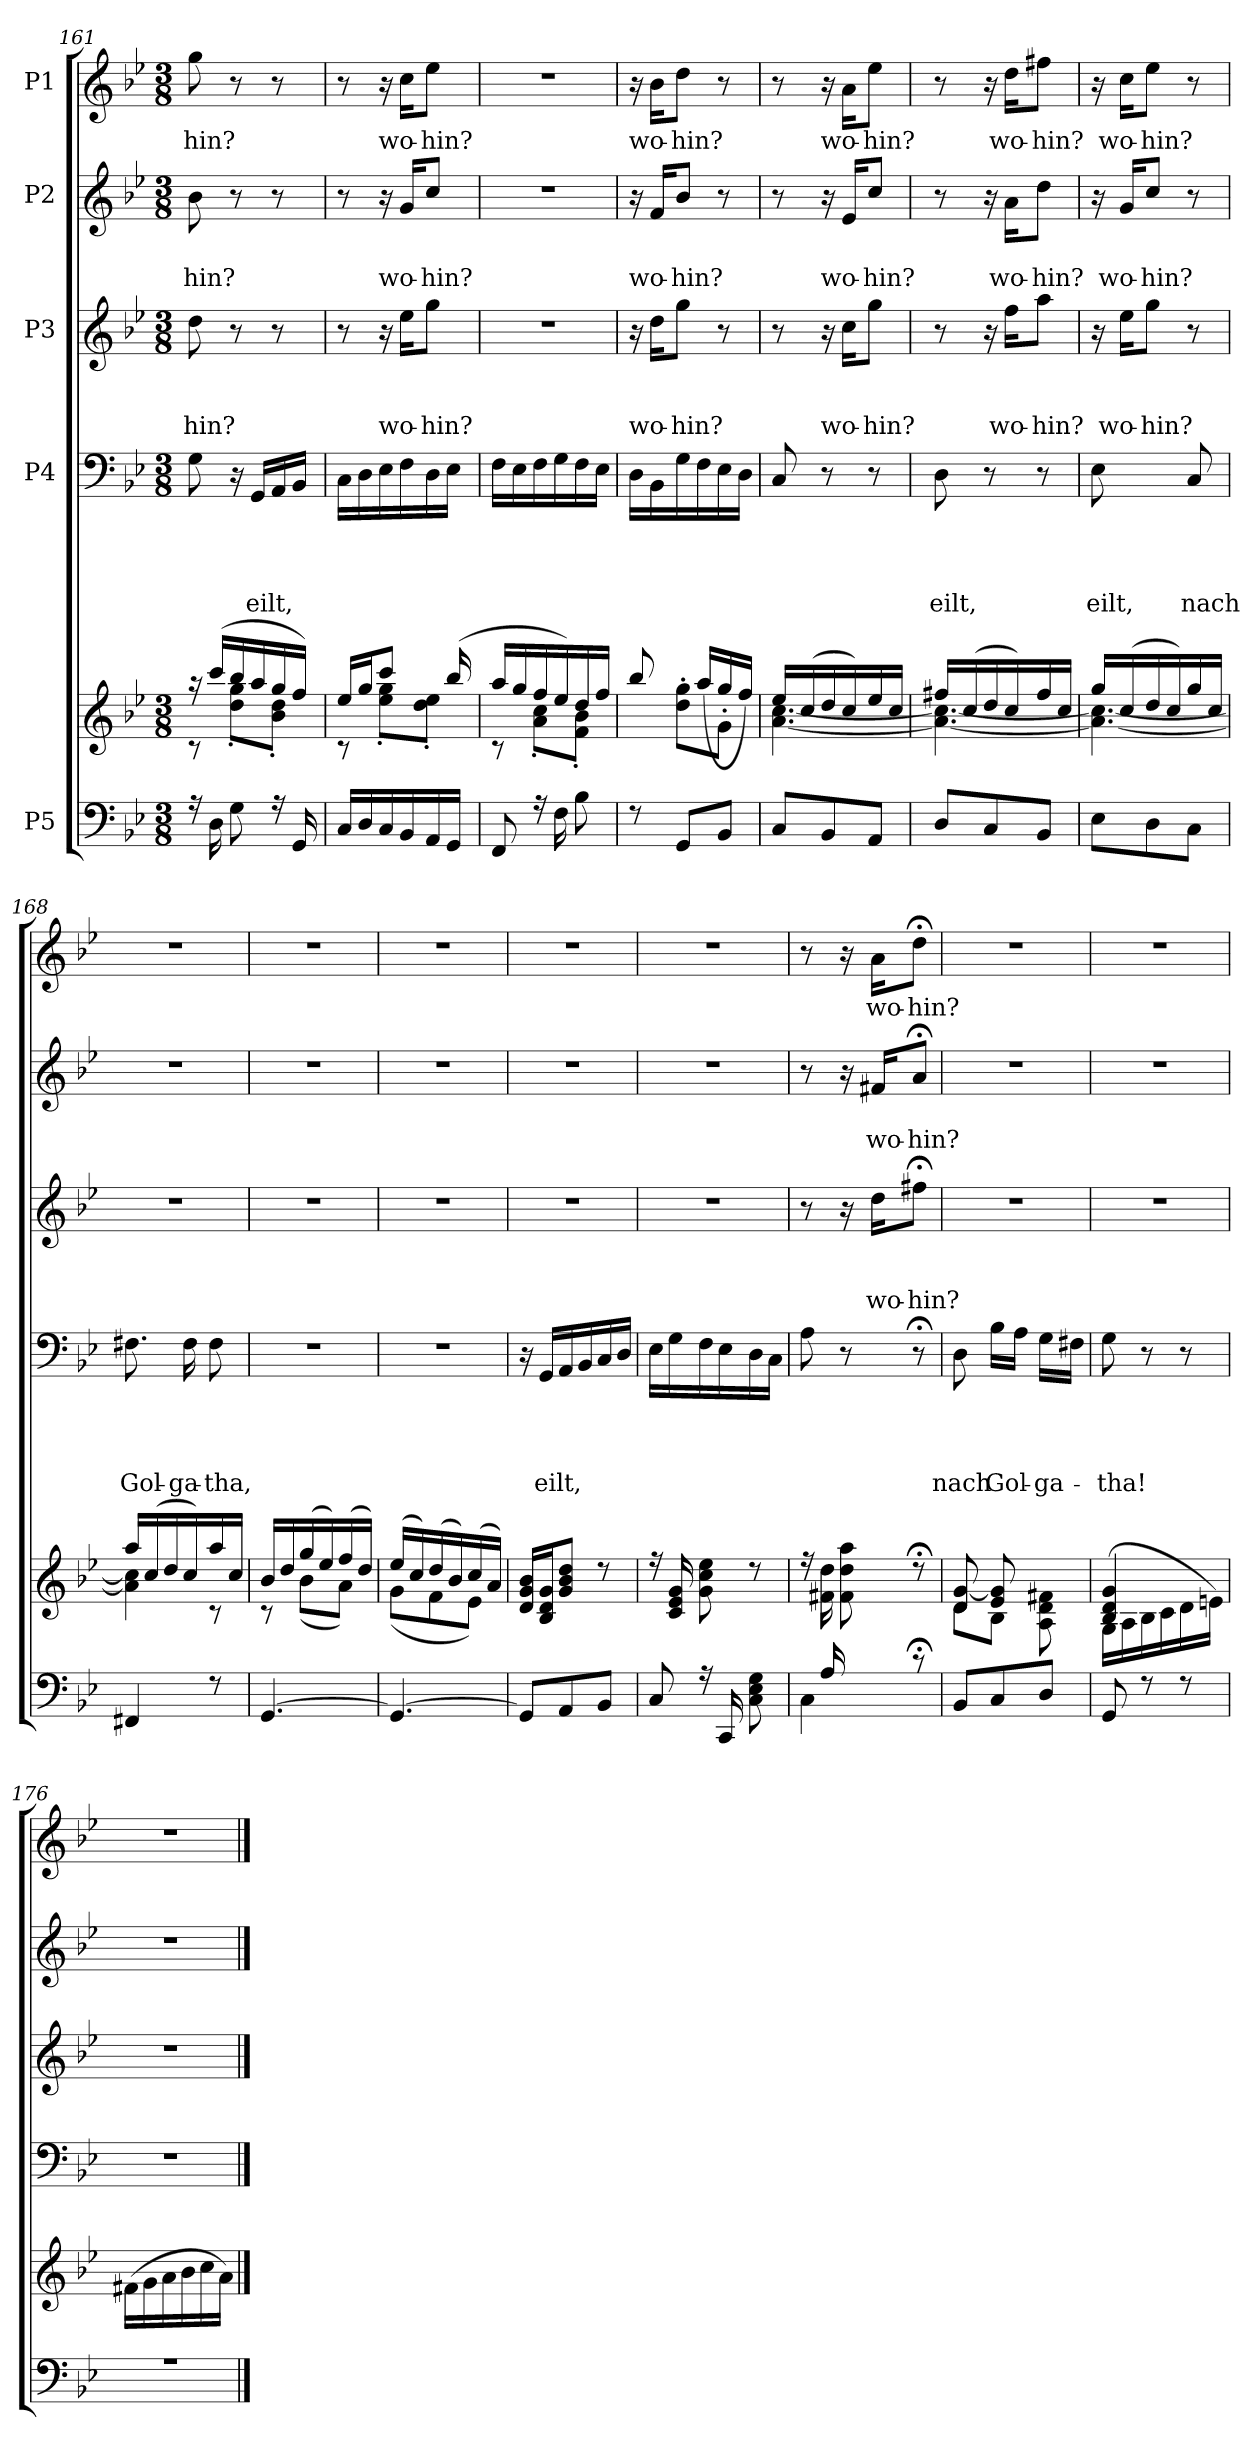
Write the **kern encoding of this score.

**kern	**kern	**kern	**text	**text	**text	**text	**kern	**text	**text	**text	**kern	**text	**text	**kern	**text
*part5	*part5	*part4	*part4	*part4	*part4	*part4	*part3	*part3	*part3	*part3	*part2	*part2	*part2	*part1	*part1
*staff6	*staff5	*staff4	*staff4	*staff4	*staff4	*staff4	*staff3	*staff3	*staff3	*staff3	*staff2	*staff2	*staff2	*staff1	*staff1
*I"P5	*	*I"P4	*	*	*	*	*I"P3	*	*	*	*I"P2	*	*	*I"P1	*
!!LO:LB:g=z
*clefF4	*clefG2	*clefF4	*	*	*	*	*clefG2	*	*	*	*clefG2	*	*	*clefG2	*
*	*	*	*	*	*	*	*ITrd7c12	*	*	*	*	*	*	*	*
*k[b-e-]	*k[b-e-]	*k[b-e-]	*	*	*	*	*k[b-e-]	*	*	*	*k[b-e-]	*	*	*k[b-e-]	*
*B-:	*B-:	*B-:	*	*	*	*	*B-:	*	*	*	*B-:	*	*	*B-:	*
*M3/8	*M3/8	*M3/8	*	*	*	*	*M3/8	*	*	*	*M3/8	*	*	*M3/8	*
=161	=161	=161	=161	=161	=161	=161	=161	=161	=161	=161	=161	=161	=161	=161	=161
*^	*^	*	*	*	*	*	*	*	*	*	*	*	*	*	*
!	!	!	!	!	!	!	!	!	!	!	!	!LO:LY:b	!	!	!LO:LY:b	!	!LO:LY:b
16r	4.ryy	16raa	8rc	8G\	.	.	.	.	8d\	.	.	-hin?	8b-\	.	-hin?	8gg\	-hin?
16D\	.	(>16ccc/LL	.	.	.	.	.	.	.	.	.	.	.	.	.	.	.
8G\	.	16bb-/	8dd\'> 8gg\'>L	16r	.	.	.	.	8r	.	.	.	8r	.	.	8r	.
!	!	!	!	!	!	!	!	!LO:LY:b	!	!	!	!	!	!	!	!	!
.	.	16aa/	.	16GG/LL	.	.	.	eilt,	.	.	.	.	.	.	.	.	.
16r	.	16gg/	8b-\'> 8dd\'>J	16AA/	.	.	.	.	8r	.	.	.	8r	.	.	8r	.
16GG/	.	16ff/JJ)	.	16BB-/JJ	.	.	.	.	.	.	.	.	.	.	.	.	.
=162	=162	=162	=162	=162	=162	=162	=162	=162	=162	=162	=162	=162	=162	=162	=162	=162	=162
16C/LL	4.ryy	16ee-/LL	8rc	16C\LL	.	.	.	.	8r	.	.	.	8r	.	.	8r	.
16D/	.	16gg/J	.	16D\	.	.	.	.	.	.	.	.	.	.	.	.	.
16C/	.	8ccc/J	8ee-\'> 8gg\'>L	16E-\	.	.	.	.	16r	.	.	.	16r	.	.	16r	.
!	!	!	!	!	!	!	!	!	!	!	!	!LO:LY:b	!	!	!LO:LY:b	!	!LO:LY:b
16BB-/	.	.	.	16F\	.	.	.	.	16e-\KL	.	.	wo-	16g/KL	.	wo-	16cc\KL	wo-
!	!	!	!	!	!	!	!	!	!	!	!	!LO:LY:b	!	!	!LO:LY:b	!	!LO:LY:b
16AA/	.	16ryy	8dd\'> 8ee-\'>J	16D\	.	.	.	.	8g\J	.	.	-hin?	8cc/J	.	-hin?	8ee-\J	-hin?
16GG/JJ	.	(>16bb-/	.	16E-\JJ	.	.	.	.	.	.	.	.	.	.	.	.	.
=163	=163	=163	=163	=163	=163	=163	=163	=163	=163	=163	=163	=163	=163	=163	=163	=163	=163
!	!	!	!	!	!	!	!	!	!LO:N:vis=1	!	!	!	!LO:N:vis=1	!	!	!LO:N:vis=1	!
8FF/	4.ryy	16aa/LL	8rc	16F\LL	.	.	.	.	4.r	.	.	.	4.r	.	.	4.r	.
.	.	16gg/	.	16E-\	.	.	.	.	.	.	.	.	.	.	.	.	.
16r	.	16ff/	8a\'> 8cc\'>L	16F\	.	.	.	.	.	.	.	.	.	.	.	.	.
16F\	.	16ee-/)	.	16G\	.	.	.	.	.	.	.	.	.	.	.	.	.
8B-\	.	16dd/	8f\'> 8b-\'>J	16F\	.	.	.	.	.	.	.	.	.	.	.	.	.
.	.	16ff/JJ	.	16E-\JJ	.	.	.	.	.	.	.	.	.	.	.	.	.
=164	=164	=164	=164	=164	=164	=164	=164	=164	=164	=164	=164	=164	=164	=164	=164	=164	=164
8r	4.ryy	8bb-/	8.ryy	16D\LL	.	.	.	.	16r	.	.	.	16r	.	.	16r	.
!	!	!	!	!	!	!	!	!	!	!	!	!LO:LY:b	!	!	!LO:LY:b	!	!LO:LY:b
.	.	.	.	16BB-\	.	.	.	.	16d\KL	.	.	wo-	16f/KL	.	wo-	16b-\KL	wo-
!	!	!	!	!	!	!	!	!	!	!	!	!LO:LY:b	!	!	!LO:LY:b	!	!LO:LY:b
8GG/L	.	8dd\'< 8gg\'<L	.	16G\	.	.	.	.	8g\J	.	.	-hin?	8b-/J	.	-hin?	8dd\J	-hin?
.	.	.	(>16aa/LL	16F\	.	.	.	.	.	.	.	.	.	.	.	.	.
8BB-/J	.	8g'>\J	16gg/	16E-\	.	.	.	.	8r	.	.	.	8r	.	.	8r	.
.	.	.	16ff/JJ)	16D\JJ	.	.	.	.	.	.	.	.	.	.	.	.	.
=165	=165	=165	=165	=165	=165	=165	=165	=165	=165	=165	=165	=165	=165	=165	=165	=165	=165
8C/L	4.ryy	16ee-/LL	[<4.a\ [<4.cc\	8C/	.	.	.	.	8r	.	.	.	8r	.	.	8r	.
.	.	(>16cc/	.	.	.	.	.	.	.	.	.	.	.	.	.	.	.
8BB-/	.	16dd/	.	8r	.	.	.	.	16r	.	.	.	16r	.	.	16r	.
!	!	!	!	!	!	!	!	!	!	!	!	!LO:LY:b	!	!	!LO:LY:b	!	!LO:LY:b
.	.	16cc/)	.	.	.	.	.	.	16c\KL	.	.	wo-	16e-/KL	.	wo-	16a\KL	wo-
!	!	!	!	!	!	!	!	!	!	!	!	!LO:LY:b	!	!	!LO:LY:b	!	!LO:LY:b
8AA/J	.	16ee-/	.	8r	.	.	.	.	8g\J	.	.	-hin?	8cc/J	.	-hin?	8ee-\J	-hin?
.	.	16cc/JJ	.	.	.	.	.	.	.	.	.	.	.	.	.	.	.
=166	=166	=166	=166	=166	=166	=166	=166	=166	=166	=166	=166	=166	=166	=166	=166	=166	=166
!	!	!	!	!	!	!	!	!LO:LY:b	!	!	!	!	!	!	!	!	!
8D/L	4.ryy	16ff#X/LL	4.a\_ 4.cc\_	8D\	.	.	.	eilt,	8r	.	.	.	8r	.	.	8r	.
.	.	(>16cc/	.	.	.	.	.	.	.	.	.	.	.	.	.	.	.
8C/	.	16dd/	.	8r	.	.	.	.	16r	.	.	.	16r	.	.	16r	.
!	!	!	!	!	!	!	!	!	!	!	!	!LO:LY:b	!	!	!LO:LY:b	!	!LO:LY:b
.	.	16cc/)	.	.	.	.	.	.	16f\KL	.	.	wo-	16a\KL	.	wo-	16dd\KL	wo-
!	!	!	!	!	!	!	!	!	!	!	!	!LO:LY:b	!	!	!LO:LY:b	!	!LO:LY:b
8BB-/J	.	16ff#/	.	8r	.	.	.	.	8a\J	.	.	-hin?	8dd\J	.	-hin?	8ff#X\J	-hin?
.	.	16cc/JJ	.	.	.	.	.	.	.	.	.	.	.	.	.	.	.
!!LO:PB:g=z
=167	=167	=167	=167	=167	=167	=167	=167	=167	=167	=167	=167	=167	=167	=167	=167	=167	=167
!	!	!	!	!	!	!	!	!LO:LY:b	!	!	!	!	!	!	!	!	!
8E-\L	4.ryy	16gg/LL	4.a\_ 4.cc\_	8E-\	.	.	.	eilt,	16r	.	.	.	16r	.	.	16r	.
!	!	!	!	!	!	!	!	!	!	!	!	!LO:LY:b	!	!	!LO:LY:b	!	!LO:LY:b
.	.	(>16cc/	.	.	.	.	.	.	16e-\KL	.	.	wo-	16g/KL	.	wo-	16cc\KL	wo-
!	!	!	!	!	!	!	!	!	!	!	!	!LO:LY:b	!	!	!LO:LY:b	!	!LO:LY:b
8D\	.	16dd/	.	8ryy	.	.	.	.	8g\J	.	.	-hin?	8cc/J	.	-hin?	8ee-\J	-hin?
.	.	16cc/)	.	.	.	.	.	.	.	.	.	.	.	.	.	.	.
!	!	!	!	!	!	!	!	!LO:LY:b	!	!	!	!	!	!	!	!	!
8C\J	.	16gg/	.	8C/	.	.	.	nach	8r	.	.	.	8r	.	.	8r	.
.	.	16cc/JJ	.	.	.	.	.	.	.	.	.	.	.	.	.	.	.
=168	=168	=168	=168	=168	=168	=168	=168	=168	=168	=168	=168	=168	=168	=168	=168	=168	=168
!	!	!	!	!	!	!	!	!LO:LY:b	!LO:N:vis=1	!	!	!	!LO:N:vis=1	!	!	!LO:N:vis=1	!
4FF#X/	4.ryy	16aa/LL	4a\] 4cc\]	8.F#X\	.	.	.	Gol-	4.r	.	.	.	4.r	.	.	4.r	.
.	.	(>16cc/	.	.	.	.	.	.	.	.	.	.	.	.	.	.	.
.	.	16dd/	.	.	.	.	.	.	.	.	.	.	.	.	.	.	.
!	!	!	!	!	!	!	!	!LO:LY:b	!	!	!	!	!	!	!	!	!
.	.	16cc/)	.	16F#\	.	.	.	-ga-	.	.	.	.	.	.	.	.	.
!	!	!	!	!	!	!	!	!LO:LY:b	!	!	!	!	!	!	!	!	!
8r	.	16aa/	8rc	8F#\	.	.	.	-tha,	.	.	.	.	.	.	.	.	.
.	.	16cc/JJ	.	.	.	.	.	.	.	.	.	.	.	.	.	.	.
=169	=169	=169	=169	=169	=169	=169	=169	=169	=169	=169	=169	=169	=169	=169	=169	=169	=169
!	!	!	!	!LO:N:vis=1	!	!	!	!	!LO:N:vis=1	!	!	!	!LO:N:vis=1	!	!	!LO:N:vis=1	!
[<4.GG/	4.ryy	16b-/LL	8rc	4.r	.	.	.	.	4.r	.	.	.	4.r	.	.	4.r	.
.	.	16dd/	.	.	.	.	.	.	.	.	.	.	.	.	.	.	.
.	.	(>16gg/	(<8b-\L	.	.	.	.	.	.	.	.	.	.	.	.	.	.
.	.	16ee-/)	.	.	.	.	.	.	.	.	.	.	.	.	.	.	.
.	.	(>16ff/	8a\J)	.	.	.	.	.	.	.	.	.	.	.	.	.	.
.	.	16dd/JJ)	.	.	.	.	.	.	.	.	.	.	.	.	.	.	.
=170	=170	=170	=170	=170	=170	=170	=170	=170	=170	=170	=170	=170	=170	=170	=170	=170	=170
!	!	!	!	!LO:N:vis=1	!	!	!	!	!LO:N:vis=1	!	!	!	!LO:N:vis=1	!	!	!LO:N:vis=1	!
4.GG/_	4.ryy	(>16ee-/LL	(<8g\L	4.r	.	.	.	.	4.r	.	.	.	4.r	.	.	4.r	.
.	.	16cc/)	.	.	.	.	.	.	.	.	.	.	.	.	.	.	.
.	.	(>16dd/	8f\	.	.	.	.	.	.	.	.	.	.	.	.	.	.
.	.	16b-/)	.	.	.	.	.	.	.	.	.	.	.	.	.	.	.
.	.	(>16cc/	8e-\J)	.	.	.	.	.	.	.	.	.	.	.	.	.	.
.	.	16a/JJ)	.	.	.	.	.	.	.	.	.	.	.	.	.	.	.
=171	=171	=171	=171	=171	=171	=171	=171	=171	=171	=171	=171	=171	=171	=171	=171	=171	=171
!	!	!	!	!	!	!	!	!	!LO:N:vis=1	!	!	!	!LO:N:vis=1	!	!	!LO:N:vis=1	!
8GG/L]	4.ryy	16d/ 16g/ 16b-/LL	4.ryy	16r	.	.	.	.	4.r	.	.	.	4.r	.	.	4.r	.
!	!	!	!	!	!	!	!	!LO:LY:b	!	!	!	!	!	!	!	!	!
.	.	16B-/ 16d/ 16g/J	.	16GG/LL	.	.	.	eilt,	.	.	.	.	.	.	.	.	.
8AA/	.	8g/ 8b-/ 8dd/J	.	16AA/	.	.	.	.	.	.	.	.	.	.	.	.	.
.	.	.	.	16BB-/	.	.	.	.	.	.	.	.	.	.	.	.	.
8BB-/J	.	8r	.	16C/	.	.	.	.	.	.	.	.	.	.	.	.	.
.	.	.	.	16D/JJ	.	.	.	.	.	.	.	.	.	.	.	.	.
!!LO:LB:g=z
=172	=172	=172	=172	=172	=172	=172	=172	=172	=172	=172	=172	=172	=172	=172	=172	=172	=172
!	!	!	!	!	!	!	!	!	!LO:N:vis=1	!	!	!	!LO:N:vis=1	!	!	!LO:N:vis=1	!
8C/	4.ryy	16r	4.ryy	16E-\LL	.	.	.	.	4.r	.	.	.	4.r	.	.	4.r	.
.	.	16c/ 16e-/ 16g/	.	16G\	.	.	.	.	.	.	.	.	.	.	.	.	.
16r	.	8g\ 8cc\ 8ee-\	.	16F\	.	.	.	.	.	.	.	.	.	.	.	.	.
16CC/	.	.	.	16E-\	.	.	.	.	.	.	.	.	.	.	.	.	.
8C\ 8E-\ 8G\	.	8r	.	16D\	.	.	.	.	.	.	.	.	.	.	.	.	.
.	.	.	.	16C\JJ	.	.	.	.	.	.	.	.	.	.	.	.	.
=173	=173	=173	=173	=173	=173	=173	=173	=173	=173	=173	=173	=173	=173	=173	=173	=173	=173
16ryy	4C\	16r	4.ryy	8A\	.	.	.	.	8r	.	.	.	8r	.	.	8r	.
16A/	.	16f#X\ 16dd\	.	.	.	.	.	.	.	.	.	.	.	.	.	.	.
8ryy	.	8f#\ 8dd\ 8aa\	.	8r	.	.	.	.	16r	.	.	.	16r	.	.	16r	.
!	!	!	!	!	!	!	!	!	!	!	!	!LO:LY:b	!	!	!LO:LY:b	!	!LO:LY:b
.	.	.	.	.	.	.	.	.	16d\KL	.	.	wo-	16f#X/KL	.	wo-	16a\KL	wo-
!	!	!	!	!	!	!	!	!	!	!	!	!LO:LY:b	!	!	!LO:LY:b	!	!LO:LY:b
8r;c	8ryy	8r;<	.	8r;<	.	.	.	.	8f#X;<\J	.	.	-hin?	8a;</J	.	-hin?	8dd;<\J	-hin?
=174	=174	=174	=174	=174	=174	=174	=174	=174	=174	=174	=174	=174	=174	=174	=174	=174	=174
!	!	!	!	!	!	!	!	!LO:LY:b	!LO:N:vis=1	!	!	!	!LO:N:vis=1	!	!	!LO:N:vis=1	!
8BB-/L	4.ryy	8d\L	8d/ [>8g/	8D\	.	.	.	nach	4.r	.	.	.	4.r	.	.	4.r	.
!	!	!	!	!	!	!	!	!LO:LY:b	!	!	!	!	!	!	!	!	!
8C/	.	8B-\J	8e-/ 8g/]	16B-\LL	.	.	.	Gol-	.	.	.	.	.	.	.	.	.
.	.	.	.	16A\JJ	.	.	.	.	.	.	.	.	.	.	.	.	.
!	!	!	!	!	!	!	!	!LO:LY:b	!	!	!	!	!	!	!	!	!
8D/J	.	8A\ 8d\ 8f#X\	8ryy	16G\LL	.	.	.	-ga-	.	.	.	.	.	.	.	.	.
.	.	.	.	16F#X\JJ	.	.	.	.	.	.	.	.	.	.	.	.	.
=175	=175	=175	=175	=175	=175	=175	=175	=175	=175	=175	=175	=175	=175	=175	=175	=175	=175
!	!	!	!	!	!	!	!	!LO:LY:b	!LO:N:vis=1	!	!	!	!LO:N:vis=1	!	!	!LO:N:vis=1	!
8GG/	4.ryy	(<16G\LL	4B-/ 4d/ 4g/	8G\	.	.	.	-tha!	4.r	.	.	.	4.r	.	.	4.r	.
.	.	16A\	.	.	.	.	.	.	.	.	.	.	.	.	.	.	.
8r	.	16B-\	.	8r	.	.	.	.	.	.	.	.	.	.	.	.	.
.	.	16c\	.	.	.	.	.	.	.	.	.	.	.	.	.	.	.
8r	.	16d\	8ryy	8r	.	.	.	.	.	.	.	.	.	.	.	.	.
.	.	16en\JJ)	.	.	.	.	.	.	.	.	.	.	.	.	.	.	.
=176	=176	=176	=176	=176	=176	=176	=176	=176	=176	=176	=176	=176	=176	=176	=176	=176	=176
!LO:N:vis=1	!	!	!	!LO:N:vis=1	!	!	!	!	!LO:N:vis=1	!	!	!	!LO:N:vis=1	!	!	!LO:N:vis=1	!
4.r	4.ryy	(<16f#X\LL	4.ryy	4.r	.	.	.	.	4.r	.	.	.	4.r	.	.	4.r	.
.	.	16g\	.	.	.	.	.	.	.	.	.	.	.	.	.	.	.
.	.	16a\	.	.	.	.	.	.	.	.	.	.	.	.	.	.	.
.	.	16b-\	.	.	.	.	.	.	.	.	.	.	.	.	.	.	.
.	.	16cc\	.	.	.	.	.	.	.	.	.	.	.	.	.	.	.
.	.	16a\JJ)	.	.	.	.	.	.	.	.	.	.	.	.	.	.	.
*v	*v	*	*	*	*	*	*	*	*	*	*	*	*	*	*	*	*
*	*v	*v	*	*	*	*	*	*	*	*	*	*	*	*	*	*
==	==	==	==	==	==	==	==	==	==	==	==	==	==	==	==
*-	*-	*-	*-	*-	*-	*-	*-	*-	*-	*-	*-	*-	*-	*-	*-
